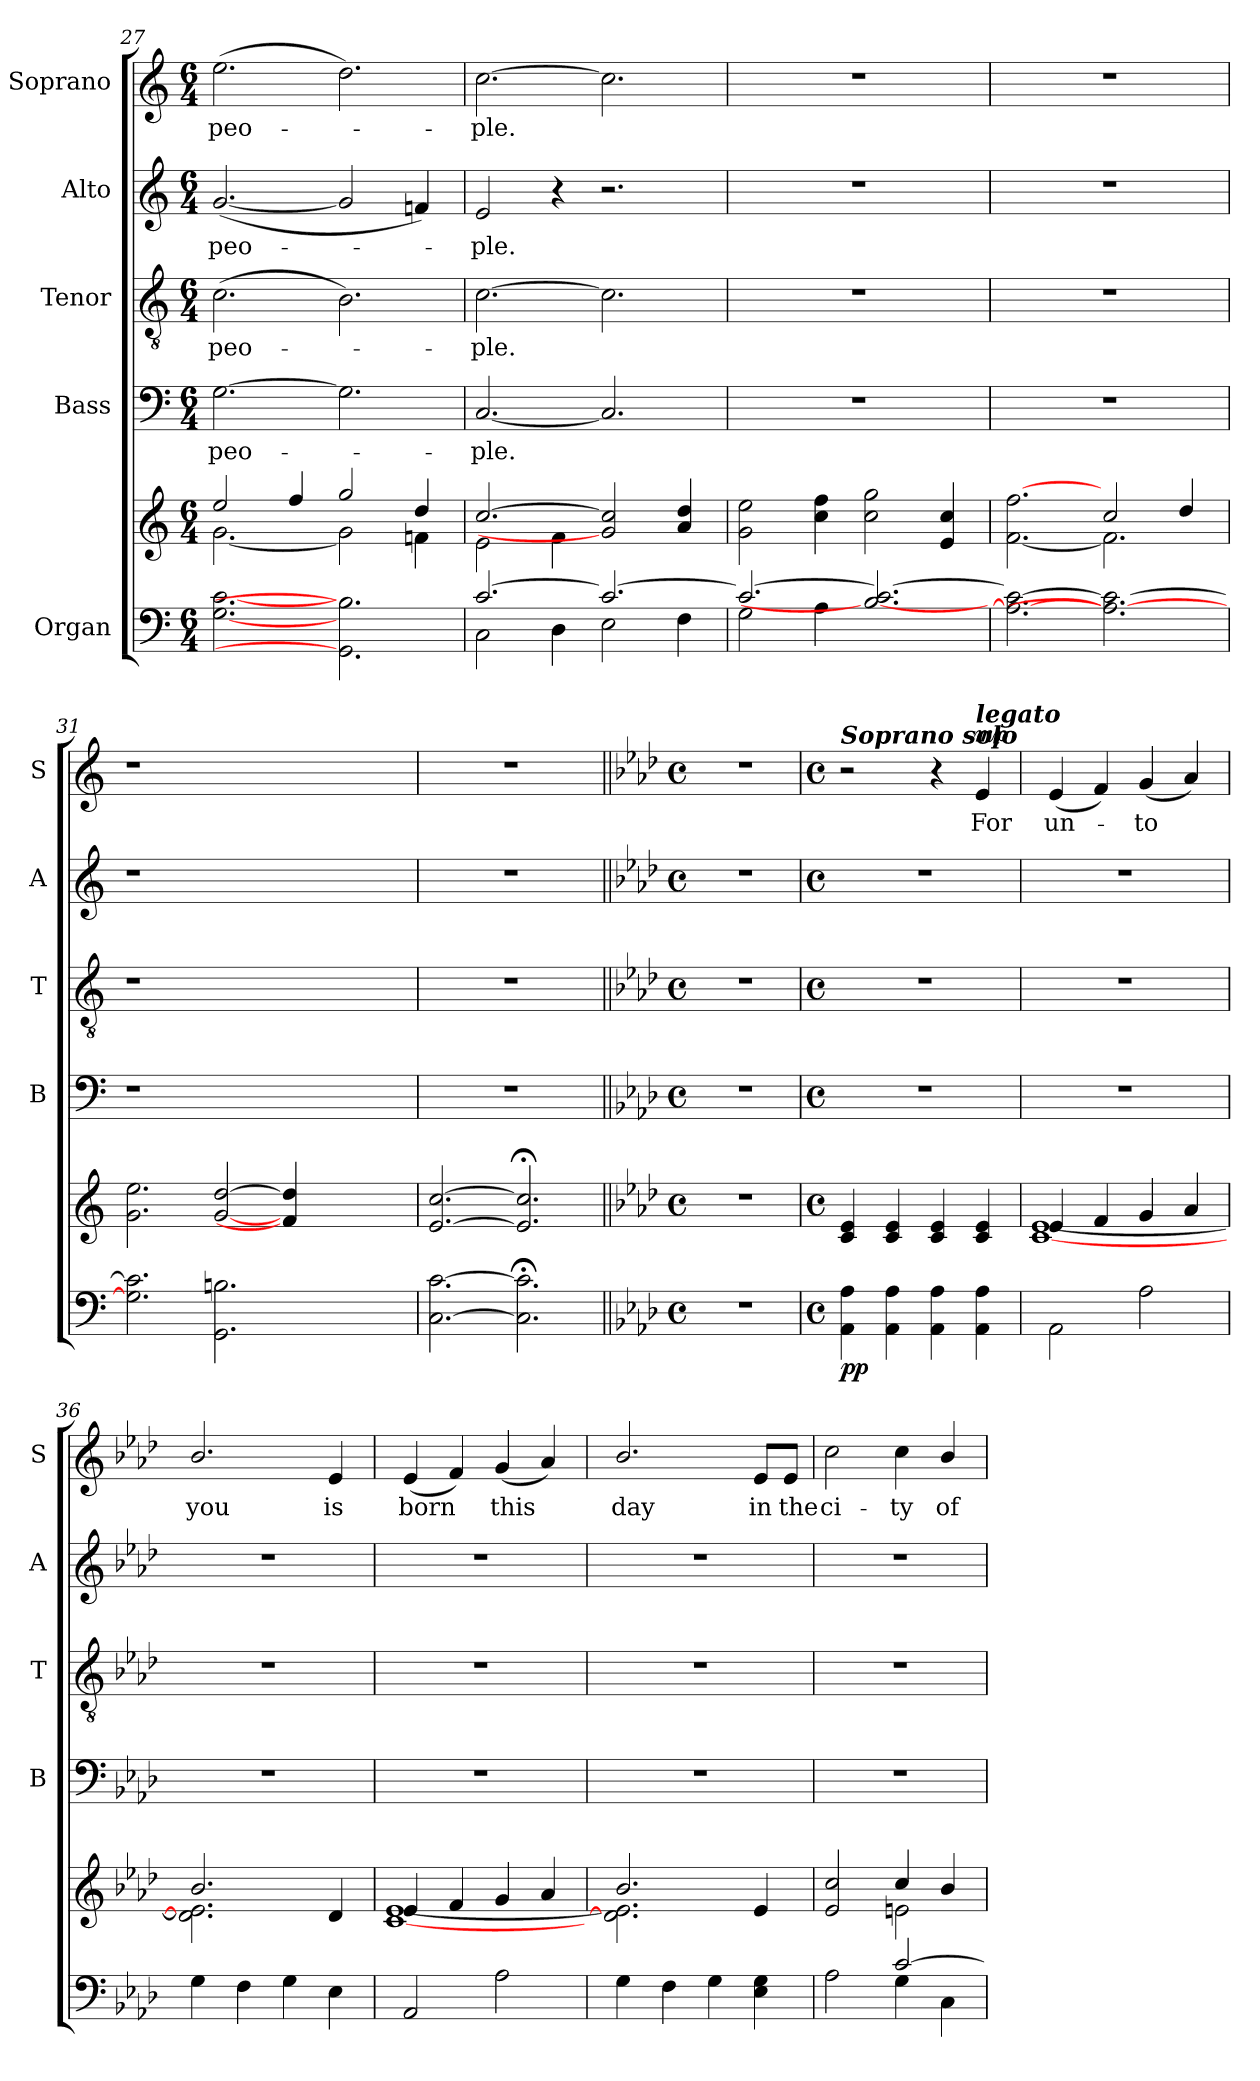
**kern	**kern	**dynam	**kern	**text	**kern	**text	**kern	**text	**kern	**text	**dynam
*part5	*part5	*part5	*part4	*part4	*part3	*part3	*part2	*part2	*part1	*part1	*part1
*staff6	*staff5	*staff5/6	*staff4	*staff4	*staff3	*staff3	*staff2	*staff2	*staff1	*staff1	*staff1
*I"Organ	*	*	*I"Bass	*	*I"Tenor	*	*I"Alto	*	*I"Soprano	*	*
*	*	*	*I'B	*	*I'T	*	*I'A	*	*I'S	*	*
*clefF4	*clefG2	*	*clefF4	*	*clefGv2	*	*clefG2	*	*clefG2	*	*
*k[]	*k[]	*	*k[]	*	*k[]	*	*k[]	*	*k[]	*	*
*C:	*C:	*	*C:	*	*C:	*	*C:	*	*C:	*	*
*M6/4	*M6/4	*	*M6/4	*	*M6/4	*	*M6/4	*	*M6/4	*	*
=27	=27	=27	=27	=27	=27	=27	=27	=27	=27	=27	=27
!LO:N:vis=1	!	!	!	!LO:LY:b	!	!LO:LY:b	!	!LO:LY:b	!	!LO:LY:b	!
*^	*^	*	*	*	*	*	*	*	*	*	*
1.ryy	[2.G\ [2.c\	2ee/	[2.g\	.	[2.G	peo-	(>2.c	peo-	(<[2.g	peo-	(>2.ee	peo-	.
.	.	4ff/	.	.	.	.	.	.	.	.	.	.	.
.	2.GG\] 2.B\]	2gg/	2g\]	.	2.G]	.	2.B)	.	2g]	.	2.dd)	.	.
.	.	4dd/	4fn\	.	.	.	.	.	4fn)	.	.	.	.
=28	=28	=28	=28	=28	=28	=28	=28	=28	=28	=28	=28	=28	=28
!	!	!	!	!	!	!LO:LY:b	!	!LO:LY:b	!	!LO:LY:b	!	!LO:LY:b	!
[2.c/	2C\	[2.cc/	2e\	.	[2.C	ple.	[2.c	ple.	2e	ple.	[2.cc	ple.	.
.	4D\	.	4f\	.	.	.	.	.	4r	.	.	.	.
2.c/_	2E\	2g/] 2cc/]	2.ryy	.	2.C]	.	2.c]	.	2.r	.	2.cc]	.	.
.	4F\	4a/ 4dd/	.	.	.	.	.	.	.	.	.	.	.
=29	=29	=29	=29	=29	=29	=29	=29	=29	=29	=29	=29	=29	=29
!	!	!	!	!	!LO:N:vis=1	!	!LO:N:vis=1	!	!LO:N:vis=1	!	!LO:N:vis=1	!	!
2.c/_	2G\	2g\ 2ee\	1.ryy	.	1.r	.	1.r	.	1.r	.	1.r	.	.
.	4A\	4cc\ 4ff\	.	.	.	.	.	.	.	.	.	.	.
2.B-/_ 2.c/_	2.ryy	2cc\ 2gg\	.	.	.	.	.	.	.	.	.	.	.
.	.	4e/ 4cc/	.	.	.	.	.	.	.	.	.	.	.
=30	=30	=30	=30	=30	=30	=30	=30	=30	=30	=30	=30	=30	=30
!	!LO:N:vis=1	!	!	!	!LO:N:vis=1	!	!LO:N:vis=1	!	!LO:N:vis=1	!	!LO:N:vis=1	!	!
2.A\_ 2.c\_	1.ryy	2.ryy	[2.f\ [2.ff\	.	1.r	.	1.r	.	1.r	.	1.r	.	.
2.A-\_ 2.c\_	.	2cc/	2.f\]	.	.	.	.	.	.	.	.	.	.
.	.	4dd/	.	.	.	.	.	.	.	.	.	.	.
=31	=31	=31	=31	=31	=31	=31	=31	=31	=31	=31	=31	=31	=31
!	!LO:N:vis=1	!	!	!	!LO:N:vis=1	!	!LO:N:vis=1	!	!LO:N:vis=1	!	!LO:N:vis=1	!	!
2.G\] 2.c\]	1.ryy	2.g\ 2.ee\	1.ryy	.	1.r	.	1.r	.	1.r	.	1.r	.	.
2.GG\ 2.Bn\	.	[2g/ [2dd/	.	.	.	.	.	.	.	.	.	.	.
.	.	4f/] 4dd/]	.	.	.	.	.	.	.	.	.	.	.
2ryy	2ryy	2ryy	4ryy	.	2ryy	.	2ryy	.	2ryy	.	2ryy	.	.
.	.	.	4ryy	.	.	.	.	.	.	.	.	.	.
=32	=32	=32	=32	=32	=32	=32	=32	=32	=32	=32	=32	=32	=32
!	!LO:N:vis=1	!	!LO:N:vis=1	!	!LO:N:vis=1	!	!LO:N:vis=1	!	!LO:N:vis=1	!	!LO:N:vis=1	!	!
[2.C\ [2.c\	1.ryy	[2.e/ [2.cc/	1.ryy	.	1.r	.	1.r	.	1.r	.	1.r	.	.
2.C\]; 2.c\];	.	2.e/];< 2.cc/];<	.	.	.	.	.	.	.	.	.	.	.
*v	*v	*	*	*	*	*	*	*	*	*	*	*	*
*	*v	*v	*	*	*	*	*	*	*	*	*	*
=33||	=33||	=33||	=33||	=33||	=33||	=33||	=33||	=33||	=33||	=33||	=33||
*k[b-e-a-d-]	*k[b-e-a-d-]	*	*k[b-e-a-d-]	*	*k[b-e-a-d-]	*	*k[b-e-a-d-]	*	*k[b-e-a-d-]	*	*
*A-:	*A-:	*	*A-:	*	*A-:	*	*A-:	*	*A-:	*	*
*M4/4	*M4/4	*	*M4/4	*	*M4/4	*	*M4/4	*	*M4/4	*	*
*met(c)	*met(c)	*	*met(c)	*	*met(c)	*	*met(c)	*	*met(c)	*	*
1r	1r	.	1r	.	1r	.	1r	.	1r	.	.
!!LO:LB:g=z
=34	=34	=34	=34	=34	=34	=34	=34	=34	=34	=34	=34
*M4/4	*M4/4	*	*M4/4	*	*M4/4	*	*M4/4	*	*M4/4	*	*
*met(c)	*met(c)	*	*met(c)	*	*met(c)	*	*met(c)	*	*met(c)	*	*
*	*MM108	*	*	*	*	*	*	*	*	*	*
*^	*^	*	*	*	*	*	*	*	*	*	*
!	!	!	!	!	!	!	!	!	!	!	!LO:TX:a:Bi:t=Soprano solo	!	!
!	!	!	!	!LO:DY:b=2	!	!	!	!	!	!	!	!	!
!	!	!	!	!LO:DY:n=1:b	!	!	!	!	!	!	!	!	!
1ryy	4AA-\ 4A-\	4c 4e-	1ryy	p p	1r	.	1r	.	1r	.	2r	.	.
.	4AA-\ 4A-\	4c 4e-	.	.	.	.	.	.	.	.	.	.	.
.	4AA-\ 4A-\	4c 4e-	.	.	.	.	.	.	.	.	4r	.	.
!	!	!	!	!	!	!	!	!	!	!	!LO:TX:a:Bi:t=legato	!	!
!	!	!	!	!	!	!	!	!	!	!	!	!LO:LY:b	!LO:DY:b
.	4AA-\ 4A-\	4c 4e-	.	.	.	.	.	.	.	.	4e-	For	mp
=35	=35	=35	=35	=35	=35	=35	=35	=35	=35	=35	=35	=35	=35
!	!	!	!	!	!	!	!	!	!	!	!	!LO:LY:b	!
1ryy	2AA-\	4e-	[1c\ [1e-\	.	1r	.	1r	.	1r	.	(<4e-	un-	.
.	.	4f	.	.	.	.	.	.	.	.	4f)	.	.
!	!	!	!	!	!	!	!	!	!	!	!	!LO:LY:b	!
.	2A-\	4g	.	.	.	.	.	.	.	.	(<4g	to	.
.	.	4a-	.	.	.	.	.	.	.	.	4a-)	.	.
=36	=36	=36	=36	=36	=36	=36	=36	=36	=36	=36	=36	=36	=36
!	!	!	!	!	!	!	!	!	!	!	!	!LO:LY:b	!
1ryy	4G\	2.b-/	2.d-\] 2.e-\]	.	1r	.	1r	.	1r	.	2.b-/	you	.
.	4F\	.	.	.	.	.	.	.	.	.	.	.	.
.	4G\	.	.	.	.	.	.	.	.	.	.	.	.
!	!	!	!	!	!	!	!	!	!	!	!	!LO:LY:b	!
.	4E-\	4d-	4ryy	.	.	.	.	.	.	.	4e-	is	.
=37	=37	=37	=37	=37	=37	=37	=37	=37	=37	=37	=37	=37	=37
!	!	!	!	!	!	!	!	!	!	!	!	!LO:LY:b	!
1ryy	2AA-/	4e-	[1c\ [1e-\	.	1r	.	1r	.	1r	.	(<4e-	born	.
.	.	4f	.	.	.	.	.	.	.	.	4f)	.	.
!	!	!	!	!	!	!	!	!	!	!	!	!LO:LY:b	!
.	2A-\	4g	.	.	.	.	.	.	.	.	(<4g	this	.
.	.	4a-	.	.	.	.	.	.	.	.	4a-)	.	.
=38	=38	=38	=38	=38	=38	=38	=38	=38	=38	=38	=38	=38	=38
!	!	!	!	!	!	!	!	!	!	!	!	!LO:LY:b	!
1ryy	4G\	2.b-/	2.d-\] 2.e-\]	.	1r	.	1r	.	1r	.	2.b-/	day	.
.	4F\	.	.	.	.	.	.	.	.	.	.	.	.
.	4G\	.	.	.	.	.	.	.	.	.	.	.	.
!	!	!	!	!	!	!	!	!	!	!	!	!LO:LY:b	!
.	4E-\ 4G\	4e-	4ryy	.	.	.	.	.	.	.	8e-/L	in	.
!	!	!	!	!	!	!	!	!	!	!	!	!LO:LY:b	!
.	.	.	.	.	.	.	.	.	.	.	8e-/J	the	.
=39	=39	=39	=39	=39	=39	=39	=39	=39	=39	=39	=39	=39	=39
!	!	!	!	!	!	!	!	!	!	!	!	!LO:LY:b	!
2ryy	2A-\	2e- 2cc	2ryy	.	1r	.	1r	.	1r	.	2cc	ci-	.
!	!	!	!	!	!	!	!	!	!	!	!	!LO:LY:b	!
[2c/	4G\	4cc/	2en\	.	.	.	.	.	.	.	4cc	-ty	.
!	!	!	!	!	!	!	!	!	!	!	!	!LO:LY:b	!
.	4C\	4b-/	.	.	.	.	.	.	.	.	4b-/	of	.
*v	*v	*	*	*	*	*	*	*	*	*	*	*	*
*	*v	*v	*	*	*	*	*	*	*	*	*	*
=	=	=	=	=	=	=	=	=	=	=	=
*-	*-	*-	*-	*-	*-	*-	*-	*-	*-	*-	*-
